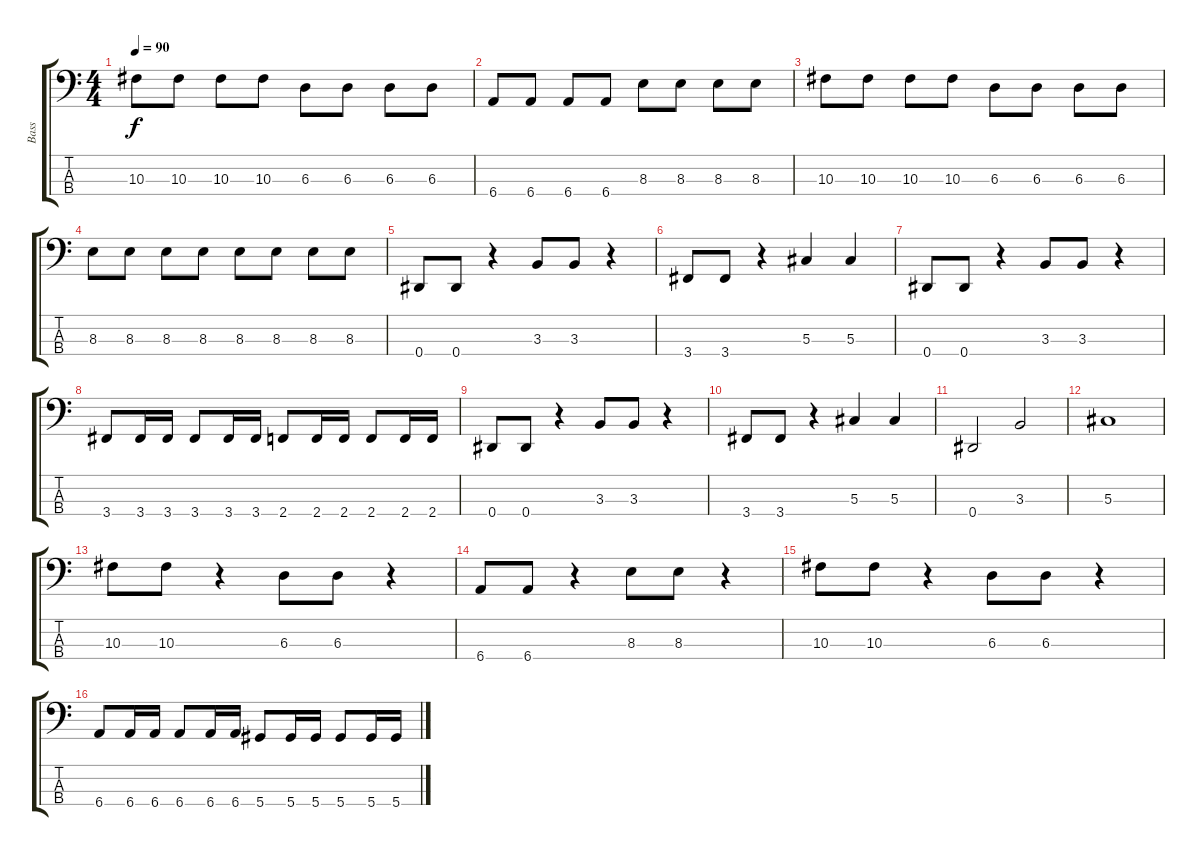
\track ("Bass" "Bass") {instrument electricbasspick}
\staff {score tabs}
\tuning (Gb2 Db2 Ab1 Eb1) {hide}
\ts (4 4)
\tempo 90
\clef f4
\ks c
10.3.8{dy f} 10.3.8 10.3.8 10.3.8 6.3.8 6.3.8 6.3.8 6.3.8 |
6.4.8 6.4.8 6.4.8 6.4.8 8.3.8 8.3.8 8.3.8 8.3.8 |
10.3.8 10.3.8 10.3.8 10.3.8 6.3.8 6.3.8 6.3.8 6.3.8 |
8.3.8 8.3.8 8.3.8 8.3.8 8.3.8 8.3.8 8.3.8 8.3.8 |
0.4.8 0.4.8 r.4 3.3.8 3.3.8 r.4 |
3.4.8 3.4.8 r.4 5.3.4 5.3.4 |
0.4.8 0.4.8 r.4 3.3.8 3.3.8 r.4 |
3.4.8 3.4.16 3.4.16 3.4.8 3.4.16 3.4.16 2.4.8 2.4.16 2.4.16 2.4.8 2.4.16 2.4.16 |
0.4.8 0.4.8 r.4 3.3.8 3.3.8 r.4 |
3.4.8 3.4.8 r.4 5.3.4 5.3.4 |
0.4.2 3.3.2 |
5.3.1 |
10.3.8 10.3.8 r.4 6.3.8 6.3.8 r.4 |
6.4.8 6.4.8 r.4 8.3.8 8.3.8 r.4 |
10.3.8 10.3.8 r.4 6.3.8 6.3.8 r.4 |
6.4.8 6.4.16 6.4.16 6.4.8 6.4.16 6.4.16 5.4.8 5.4.16 5.4.16 5.4.8 5.4.16 5.4.16
